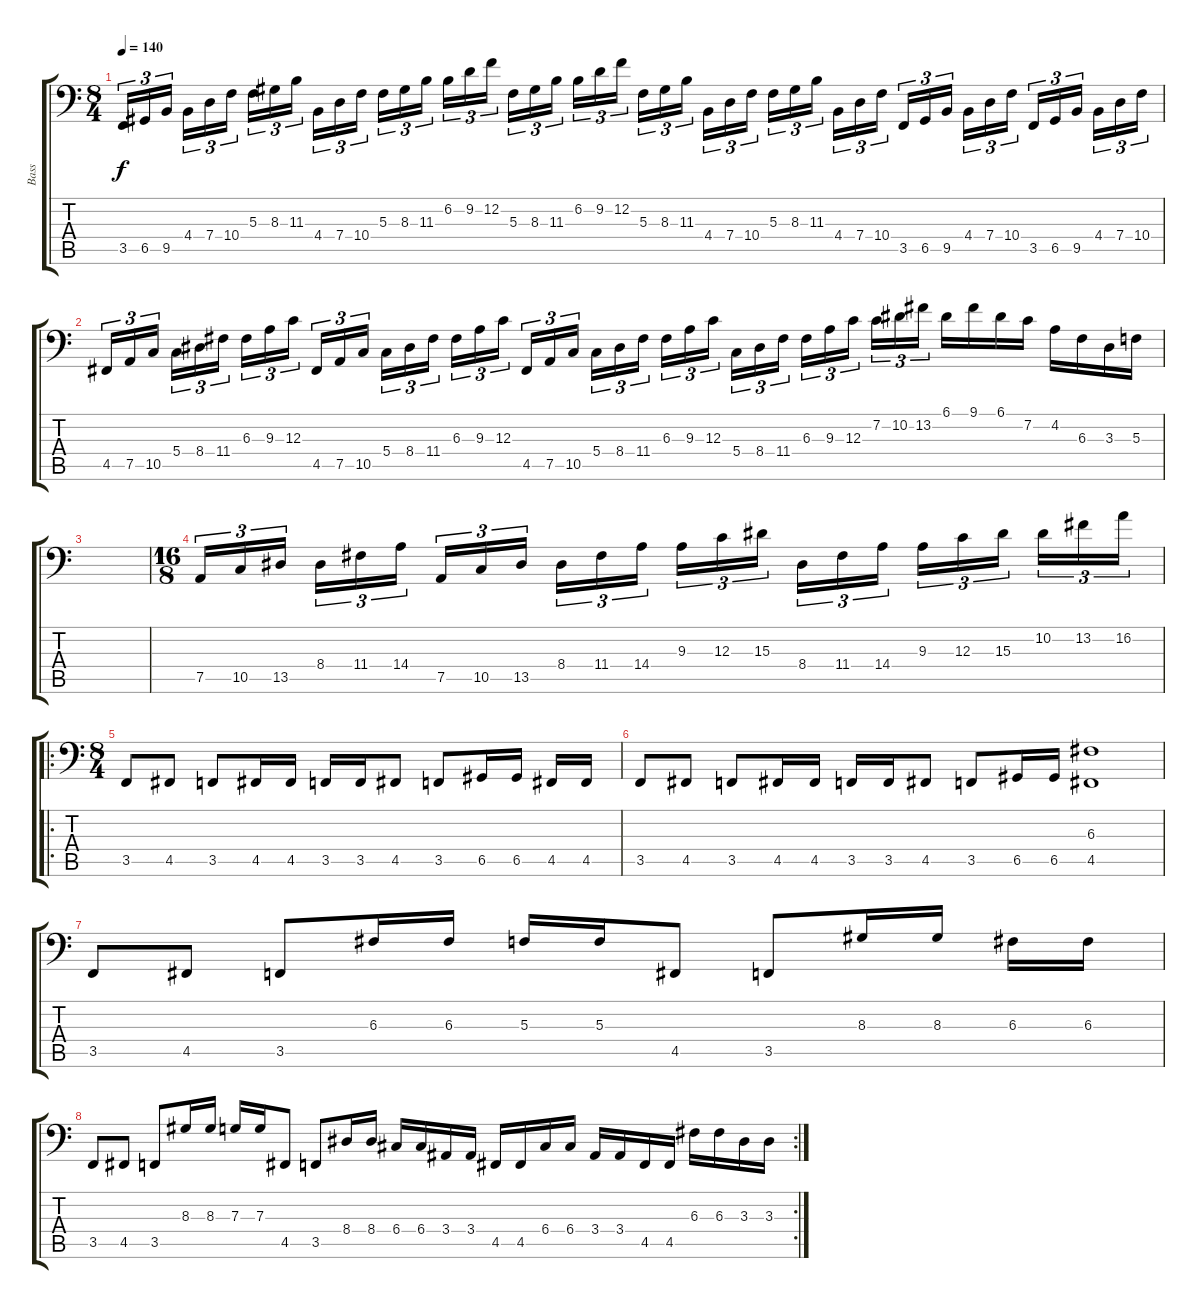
\track ("Bass" "Bass") {instrument electricbassfinger}
\staff {score tabs}
\tuning (A2 F2 C2 G1 D1 G0) {hide}
\ts (8 4)
\tempo 140
\clef f4
\ks c
3.5.16{tu (3 2) dy f} 6.5.16{tu (3 2)} 9.5.16{tu (3 2) beam splitsecondary} 4.4.16{tu (3 2)} 7.4.16{tu (3 2)} 10.4.16{tu (3 2)} 5.3.16{tu (3 2)} 8.3.16{tu (3 2)} 11.3.16{tu (3 2) beam splitsecondary} 4.4.16{tu (3 2)} 7.4.16{tu (3 2)} 10.4.16{tu (3 2)} 5.3.16{tu (3 2)} 8.3.16{tu (3 2)} 11.3.16{tu (3 2) beam splitsecondary} 6.2.16{tu (3 2)} 9.2.16{tu (3 2)} 12.2.16{tu (3 2)} 5.3.16{tu (3 2)} 8.3.16{tu (3 2)} 11.3.16{tu (3 2) beam splitsecondary} 6.2.16{tu (3 2)} 9.2.16{tu (3 2)} 12.2.16{tu (3 2)} 5.3.16{tu (3 2)} 8.3.16{tu (3 2)} 11.3.16{tu (3 2) beam splitsecondary} 4.4.16{tu (3 2)} 7.4.16{tu (3 2)} 10.4.16{tu (3 2)} 5.3.16{tu (3 2)} 8.3.16{tu (3 2)} 11.3.16{tu (3 2) beam splitsecondary} 4.4.16{tu (3 2)} 7.4.16{tu (3 2)} 10.4.16{tu (3 2)} 3.5.16{tu (3 2)} 6.5.16{tu (3 2)} 9.5.16{tu (3 2) beam splitsecondary} 4.4.16{tu (3 2)} 7.4.16{tu (3 2)} 10.4.16{tu (3 2)} 3.5.16{tu (3 2)} 6.5.16{tu (3 2)} 9.5.16{tu (3 2) beam splitsecondary} 4.4.16{tu (3 2)} 7.4.16{tu (3 2)} 10.4.16{tu (3 2)} |
4.5.16{tu (3 2)} 7.5.16{tu (3 2)} 10.5.16{tu (3 2) beam splitsecondary} 5.4.16{tu (3 2)} 8.4.16{tu (3 2)} 11.4.16{tu (3 2)} 6.3.16{tu (3 2)} 9.3.16{tu (3 2)} 12.3.16{tu (3 2) beam splitsecondary} 4.5.16{tu (3 2)} 7.5.16{tu (3 2)} 10.5.16{tu (3 2)} 5.4.16{tu (3 2)} 8.4.16{tu (3 2)} 11.4.16{tu (3 2) beam splitsecondary} 6.3.16{tu (3 2)} 9.3.16{tu (3 2)} 12.3.16{tu (3 2)} 4.5.16{tu (3 2)} 7.5.16{tu (3 2)} 10.5.16{tu (3 2) beam splitsecondary} 5.4.16{tu (3 2)} 8.4.16{tu (3 2)} 11.4.16{tu (3 2)} 6.3.16{tu (3 2)} 9.3.16{tu (3 2)} 12.3.16{tu (3 2) beam splitsecondary} 5.4.16{tu (3 2)} 8.4.16{tu (3 2)} 11.4.16{tu (3 2)} 6.3.16{tu (3 2)} 9.3.16{tu (3 2)} 12.3.16{tu (3 2) beam splitsecondary} 7.2.16{tu (3 2)} 10.2.16{tu (3 2)} 13.2.16{tu (3 2)} 6.1.16 9.1.16 6.1.16 7.2.16 4.2.16 6.3.16 3.3.16 5.3.16 |
|
\ts (16 8)
7.5.16{tu (3 2)} 10.5.16{tu (3 2)} 13.5.16{tu (3 2)} 8.4.16{tu (3 2)} 11.4.16{tu (3 2)} 14.4.16{tu (3 2)} 7.5.16{tu (3 2)} 10.5.16{tu (3 2)} 13.5.16{tu (3 2)} 8.4.16{tu (3 2)} 11.4.16{tu (3 2)} 14.4.16{tu (3 2)} 9.3.16{tu (3 2)} 12.3.16{tu (3 2)} 15.3.16{tu (3 2)} 8.4.16{tu (3 2)} 11.4.16{tu (3 2)} 14.4.16{tu (3 2)} 9.3.16{tu (3 2)} 12.3.16{tu (3 2)} 15.3.16{tu (3 2)} 10.2.16{tu (3 2)} 13.2.16{tu (3 2)} 16.2.16{tu (3 2)} |
\ro
\ts (8 4)
3.5.8 4.5.8 3.5.8 4.5.16 4.5.16 3.5.16 3.5.16 4.5.8 3.5.8 6.5.16 6.5.16 4.5.16 4.5.16 |
3.5.8 4.5.8 3.5.8 4.5.16 4.5.16 3.5.16 3.5.16 4.5.8 3.5.8 6.5.16 6.5.16 (6.3 4.5).1 |
3.5.8 4.5.8 3.5.8 6.3.16 6.3.16 5.3.16 5.3.16 4.5.8 3.5.8 8.3.16 8.3.16 6.3.16 6.3.16 |
\rc 2
3.5.8 4.5.8 3.5.8 8.3.16 8.3.16 7.3.16 7.3.16 4.5.8 3.5.8 8.4.16 8.4.16 6.4.16 6.4.16 3.4.16 3.4.16 4.5.16 4.5.16 6.4.16 6.4.16 3.4.16 3.4.16 4.5.16 4.5.16 6.3.16 6.3.16 3.3.16 3.3.16
